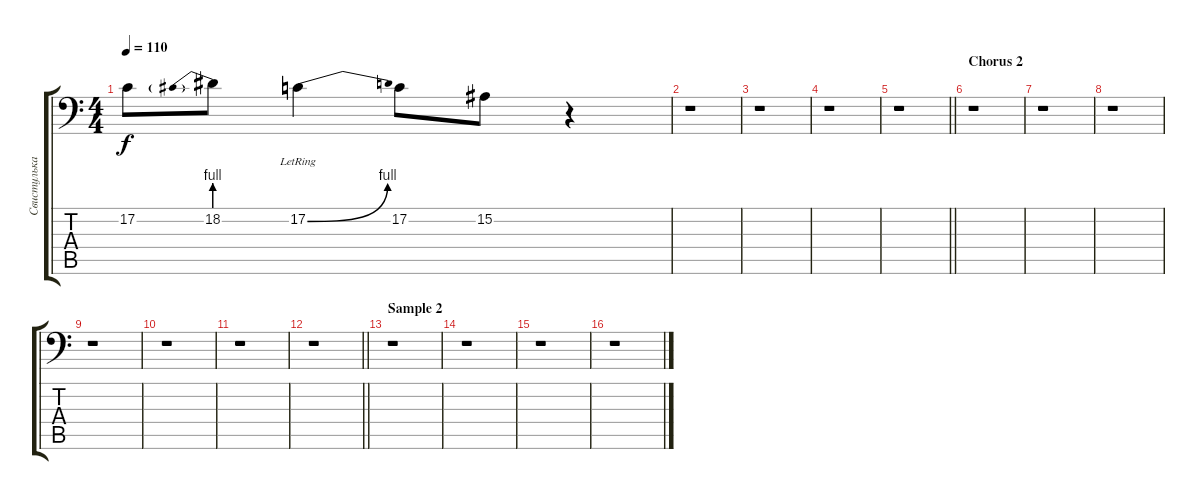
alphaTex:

\track ("Свистулька Октавная Synth 2" "Свистулька") {instrument musicbox}
\staff {score tabs}
\tuning (C3 G2 Eb2 Bb1 F1 Bb0) {hide}
\ts (4 4)
\tempo 110
\clef f4
\ks c
17.2{t}.8{dy f} 18.2{be (prebend 0 4 60 4)}.8 17.2{be (bend 0 0 60 4) lr}.4 17.2.8 15.2.8 r.4 |
r.1 |
r.1 |
r.1 |
\barLineRight lightlight
r.1 |
\section ("" "Chorus 2")
r.1 |
r.1 |
r.1 |
r.1 |
r.1 |
r.1 |
\barLineRight lightlight
r.1 |
\section ("" "Sample 2")
r.1 |
r.1 |
r.1 |
r.1
